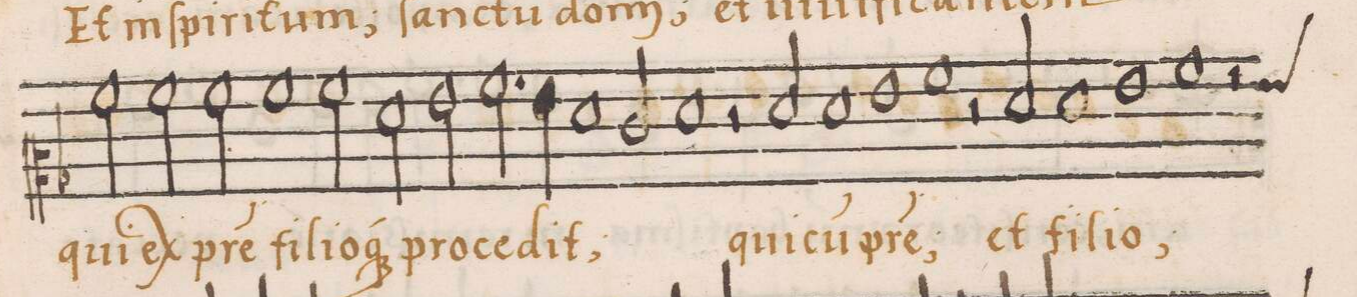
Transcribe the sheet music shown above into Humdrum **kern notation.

**kern	**text
*I"CANTVS	*
*clefC2	*
*k[b-]	*
*met(C|)	*
*M2/1	*
2a\	qui
=203-	=203-
2a\	ex
2a\	p(a-
1a	-t)re
=204-	=204-
2a\	fi-
2f\	-li-
2g\	-o-
2.a\	-q(ue)
=205-	=205-
4g\	pro-
1f	-ce-
2e/	-dit;
=206-	=206-
1f	.
2r	.
2f/	qui
=207-	=207-
1f	cu(m)
1g	p(a-
=208-	=208-
1a	-t)re;
2r	.
2f/	et
=209-	=209-
1f	fi-
1g	-li-
=210-	=210-
1a	-o;
*custos:c	*
2r	.
*-	*-
